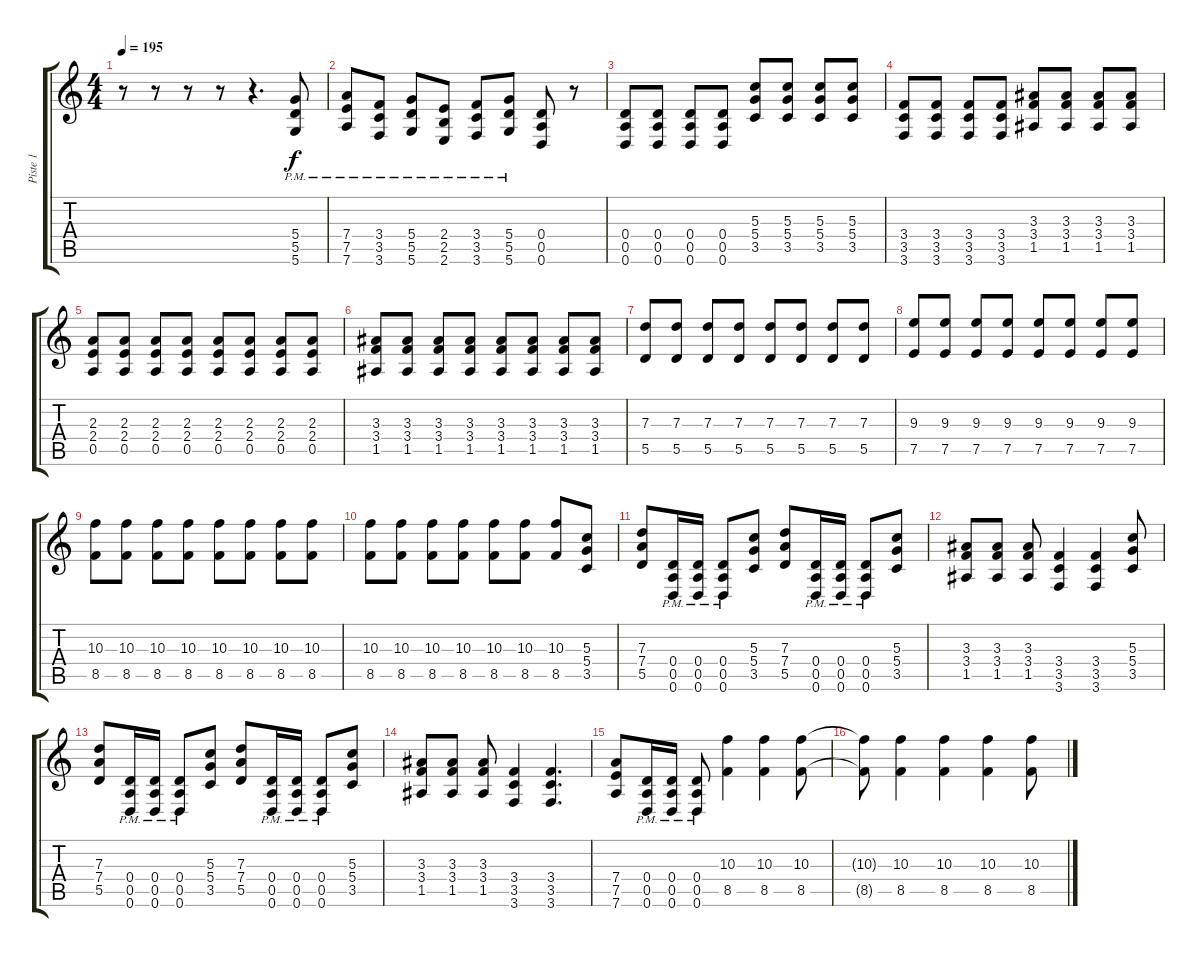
\track ("Piste 1" "Piste 1") {instrument overdrivenguitar}
\staff {score tabs}
\tuning (E4 B3 G3 D3 A2 D2) {hide}
\ts (4 4)
\tempo 195
\clef g2
\ks c
r.8{dy f} r.8 r.8 r.8 r.4{d} (5.4{pm} 5.5{pm} 5.6{pm}).8 |
(7.4{pm} 7.5{pm} 7.6{pm}).8 (3.4{pm} 3.5{pm} 3.6{pm}).8 (5.4{pm} 5.5{pm} 5.6{pm}).8 (2.4{pm} 2.5{pm} 2.6{pm}).8 (3.4{pm} 3.5{pm} 3.6{pm}).8 (5.4{pm} 5.5{pm} 5.6{pm}).8 (0.4 0.5 0.6).8 r.8 |
(0.4 0.5 0.6).8 (0.4 0.5 0.6).8 (0.4 0.5 0.6).8 (0.4 0.5 0.6).8 (5.3 5.4 3.5).8 (5.3 5.4 3.5).8 (5.3 5.4 3.5).8 (5.3 5.4 3.5).8 |
(3.4 3.5 3.6).8 (3.4 3.5 3.6).8 (3.4 3.5 3.6).8 (3.4 3.5 3.6).8 (3.3 3.4 1.5).8 (3.3 3.4 1.5).8 (3.3 3.4 1.5).8 (3.3 3.4 1.5).8 |
(2.3 2.4 0.5).8 (2.3 2.4 0.5).8 (2.3 2.4 0.5).8 (2.3 2.4 0.5).8 (2.3 2.4 0.5).8 (2.3 2.4 0.5).8 (2.3 2.4 0.5).8 (2.3 2.4 0.5).8 |
(3.3 3.4 1.5).8 (3.3 3.4 1.5).8 (3.3 3.4 1.5).8 (3.3 3.4 1.5).8 (3.3 3.4 1.5).8 (3.3 3.4 1.5).8 (3.3 3.4 1.5).8 (3.3 3.4 1.5).8 |
(7.3 5.5).8 (7.3 5.5).8 (7.3 5.5).8 (7.3 5.5).8 (7.3 5.5).8 (7.3 5.5).8 (7.3 5.5).8 (7.3 5.5).8 |
(9.3 7.5).8 (9.3 7.5).8 (9.3 7.5).8 (9.3 7.5).8 (9.3 7.5).8 (9.3 7.5).8 (9.3 7.5).8 (9.3 7.5).8 |
(10.3 8.5).8 (10.3 8.5).8 (10.3 8.5).8 (10.3 8.5).8 (10.3 8.5).8 (10.3 8.5).8 (10.3 8.5).8 (10.3 8.5).8 |
(10.3 8.5).8 (10.3 8.5).8 (10.3 8.5).8 (10.3 8.5).8 (10.3 8.5).8 (10.3 8.5).8 (10.3 8.5).8 (5.3 5.4 3.5).8 |
(7.3 7.4 5.5).8 (0.4{pm} 0.5{pm} 0.6{pm}).16 (0.4{pm} 0.5{pm} 0.6{pm}).16 (0.4{pm} 0.5{pm} 0.6{pm}).8 (5.3 5.4 3.5).8 (7.3 7.4 5.5).8 (0.4{pm} 0.5{pm} 0.6{pm}).16 (0.4{pm} 0.5{pm} 0.6{pm}).16 (0.4{pm} 0.5{pm} 0.6{pm}).8 (5.3 5.4 3.5).8 |
(3.3 3.4 1.5).8 (3.3 3.4 1.5).8 (3.3 3.4 1.5).8 (3.4 3.5 3.6).4 (3.4 3.5 3.6).4 (5.3 5.4 3.5).8 |
(7.3 7.4 5.5).8 (0.4{pm} 0.5{pm} 0.6{pm}).16 (0.4{pm} 0.5{pm} 0.6{pm}).16 (0.4{pm} 0.5{pm} 0.6{pm}).8 (5.3 5.4 3.5).8 (7.3 7.4 5.5).8 (0.4{pm} 0.5{pm} 0.6{pm}).16 (0.4{pm} 0.5{pm} 0.6{pm}).16 (0.4{pm} 0.5{pm} 0.6{pm}).8 (5.3 5.4 3.5).8 |
(3.3 3.4 1.5).8 (3.3 3.4 1.5).8 (3.3 3.4 1.5).8 (3.4 3.5 3.6).4 (3.4 3.5 3.6).4{d} |
(7.4 7.5 7.6).8 (0.4{pm} 0.5{pm} 0.6{pm}).16 (0.4{pm} 0.5{pm} 0.6{pm}).16 (0.4{pm} 0.5{pm} 0.6{pm}).8 (10.3 8.5).4 (10.3 8.5).4 (10.3 8.5).8 |
(10.3{t} 8.5{t}).8 (10.3 8.5).4 (10.3 8.5).4 (10.3 8.5).4 (10.3 8.5).8
